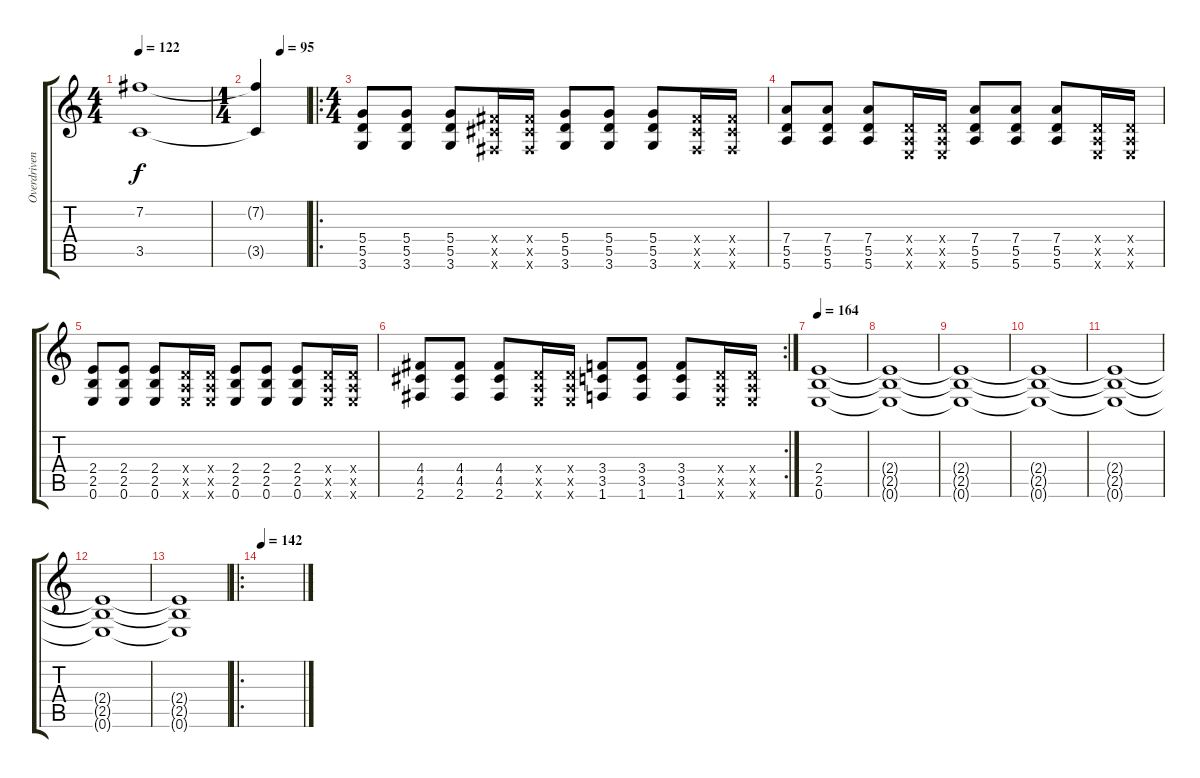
\track ("Overdriven lead" "Overdriven") {instrument overdrivenguitar}
\staff {score tabs}
\tuning (E4 B3 G3 D3 A2 E2) {hide}
\ts (4 4)
\tempo 122
\clef g2
\ks c
(7.2{t} 3.5{t}).1{dy f} |
\ts (1 4)
\tempo (95 0.5)
(7.2{t} 3.5{t}).4 |
\ro
\ts (4 4)
(5.4 5.5 3.6).8 (5.4 5.5 3.6).8 (5.4 5.5 3.6).8 (4.4{x} 4.5{x} 2.6{x}).16 (4.4{x} 4.5{x} 2.6{x}).16 (5.4 5.5 3.6).8 (5.4 5.5 3.6).8 (5.4 5.5 3.6).8 (4.4{x} 4.5{x} 2.6{x}).16 (4.4{x} 4.5{x} 2.6{x}).16 |
(7.4 5.5 5.6).8 (7.4 5.5 5.6).8 (7.4 5.5 5.6).8 (0.4{x} 0.5{x} 0.6{x}).16 (0.4{x} 0.5{x} 0.6{x}).16 (7.4 5.5 5.6).8 (7.4 5.5 5.6).8 (7.4 5.5 5.6).8 (0.4{x} 0.5{x} 0.6{x}).16 (0.4{x} 0.5{x} 0.6{x}).16 |
(2.4 2.5 0.6).8 (2.4 2.5 0.6).8 (2.4 2.5 0.6).8 (0.4{x} 0.5{x} 0.6{x}).16 (0.4{x} 0.5{x} 0.6{x}).16 (2.4 2.5 0.6).8 (2.4 2.5 0.6).8 (2.4 2.5 0.6).8 (0.4{x} 0.5{x} 0.6{x}).16 (0.4{x} 0.5{x} 0.6{x}).16 |
\rc 2
(4.4 4.5 2.6).8 (4.4 4.5 2.6).8 (4.4 4.5 2.6).8 (0.4{x} 0.5{x} 0.6{x}).16 (0.4{x} 0.5{x} 0.6{x}).16 (3.4 3.5 1.6).8 (3.4 3.5 1.6).8 (3.4 3.5 1.6).8 (0.4{x} 0.5{x} 0.6{x}).16 (0.4{x} 0.5{x} 0.6{x}).16 |
\tempo 164
(2.4 2.5 0.6).1 |
(2.4{t} 2.5{t} 0.6{t}).1 |
(2.4{t} 2.5{t} 0.6{t}).1 |
(2.4{t} 2.5{t} 0.6{t}).1 |
(2.4{t} 2.5{t} 0.6{t}).1 |
(2.4{t} 2.5{t} 0.6{t}).1 |
(2.4{t} 2.5{t} 0.6{t}).1 |
\ro
\tempo 142
